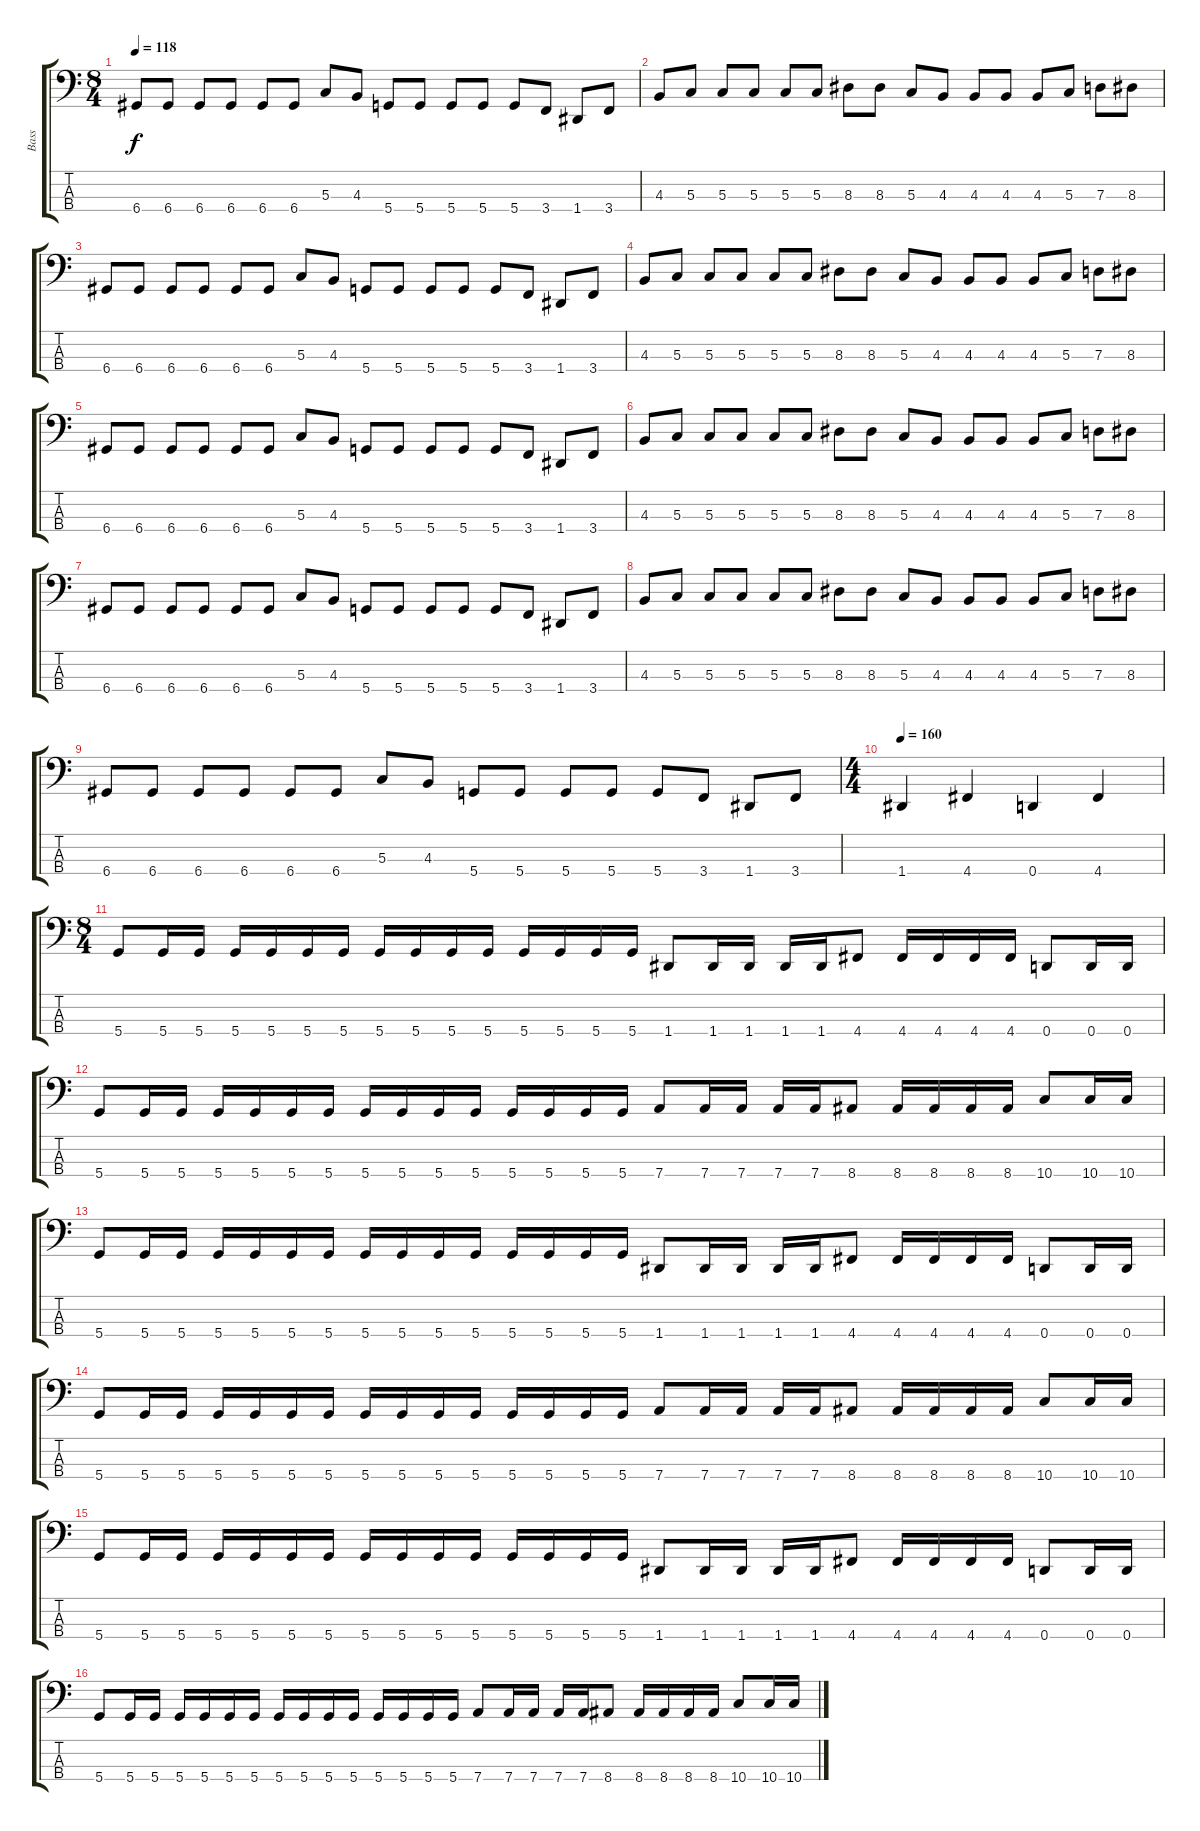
\track ("Bass" "Bass") {instrument electricbassfinger}
\staff {score tabs}
\tuning (F2 C2 G1 D1) {hide}
\ts (8 4)
\tempo 118
\clef f4
\ks c
6.4.8{dy f} 6.4.8 6.4.8 6.4.8 6.4.8 6.4.8 5.3.8 4.3.8 5.4.8 5.4.8 5.4.8 5.4.8 5.4.8 3.4.8 1.4.8 3.4.8 |
4.3.8 5.3.8 5.3.8 5.3.8 5.3.8 5.3.8 8.3.8 8.3.8 5.3.8 4.3.8 4.3.8 4.3.8 4.3.8 5.3.8 7.3.8 8.3.8 |
6.4.8 6.4.8 6.4.8 6.4.8 6.4.8 6.4.8 5.3.8 4.3.8 5.4.8 5.4.8 5.4.8 5.4.8 5.4.8 3.4.8 1.4.8 3.4.8 |
4.3.8 5.3.8 5.3.8 5.3.8 5.3.8 5.3.8 8.3.8 8.3.8 5.3.8 4.3.8 4.3.8 4.3.8 4.3.8 5.3.8 7.3.8 8.3.8 |
6.4.8 6.4.8 6.4.8 6.4.8 6.4.8 6.4.8 5.3.8 4.3.8 5.4.8 5.4.8 5.4.8 5.4.8 5.4.8 3.4.8 1.4.8 3.4.8 |
4.3.8 5.3.8 5.3.8 5.3.8 5.3.8 5.3.8 8.3.8 8.3.8 5.3.8 4.3.8 4.3.8 4.3.8 4.3.8 5.3.8 7.3.8 8.3.8 |
6.4.8 6.4.8 6.4.8 6.4.8 6.4.8 6.4.8 5.3.8 4.3.8 5.4.8 5.4.8 5.4.8 5.4.8 5.4.8 3.4.8 1.4.8 3.4.8 |
4.3.8 5.3.8 5.3.8 5.3.8 5.3.8 5.3.8 8.3.8 8.3.8 5.3.8 4.3.8 4.3.8 4.3.8 4.3.8 5.3.8 7.3.8 8.3.8 |
6.4.8 6.4.8 6.4.8 6.4.8 6.4.8 6.4.8 5.3.8 4.3.8 5.4.8 5.4.8 5.4.8 5.4.8 5.4.8 3.4.8 1.4.8 3.4.8 |
\ts (4 4)
\tempo 160
1.4.4 4.4.4 0.4.4 4.4.4 |
\ts (8 4)
5.4.8 5.4.16 5.4.16 5.4.16 5.4.16 5.4.16 5.4.16 5.4.16 5.4.16 5.4.16 5.4.16 5.4.16 5.4.16 5.4.16 5.4.16 1.4.8 1.4.16 1.4.16 1.4.16 1.4.16 4.4.8 4.4.16 4.4.16 4.4.16 4.4.16 0.4.8 0.4.16 0.4.16 |
5.4.8 5.4.16 5.4.16 5.4.16 5.4.16 5.4.16 5.4.16 5.4.16 5.4.16 5.4.16 5.4.16 5.4.16 5.4.16 5.4.16 5.4.16 7.4.8 7.4.16 7.4.16 7.4.16 7.4.16 8.4.8 8.4.16 8.4.16 8.4.16 8.4.16 10.4.8 10.4.16 10.4.16 |
5.4.8 5.4.16 5.4.16 5.4.16 5.4.16 5.4.16 5.4.16 5.4.16 5.4.16 5.4.16 5.4.16 5.4.16 5.4.16 5.4.16 5.4.16 1.4.8 1.4.16 1.4.16 1.4.16 1.4.16 4.4.8 4.4.16 4.4.16 4.4.16 4.4.16 0.4.8 0.4.16 0.4.16 |
5.4.8 5.4.16 5.4.16 5.4.16 5.4.16 5.4.16 5.4.16 5.4.16 5.4.16 5.4.16 5.4.16 5.4.16 5.4.16 5.4.16 5.4.16 7.4.8 7.4.16 7.4.16 7.4.16 7.4.16 8.4.8 8.4.16 8.4.16 8.4.16 8.4.16 10.4.8 10.4.16 10.4.16 |
5.4.8 5.4.16 5.4.16 5.4.16 5.4.16 5.4.16 5.4.16 5.4.16 5.4.16 5.4.16 5.4.16 5.4.16 5.4.16 5.4.16 5.4.16 1.4.8 1.4.16 1.4.16 1.4.16 1.4.16 4.4.8 4.4.16 4.4.16 4.4.16 4.4.16 0.4.8 0.4.16 0.4.16 |
5.4.8 5.4.16 5.4.16 5.4.16 5.4.16 5.4.16 5.4.16 5.4.16 5.4.16 5.4.16 5.4.16 5.4.16 5.4.16 5.4.16 5.4.16 7.4.8 7.4.16 7.4.16 7.4.16 7.4.16 8.4.8 8.4.16 8.4.16 8.4.16 8.4.16 10.4.8 10.4.16 10.4.16
